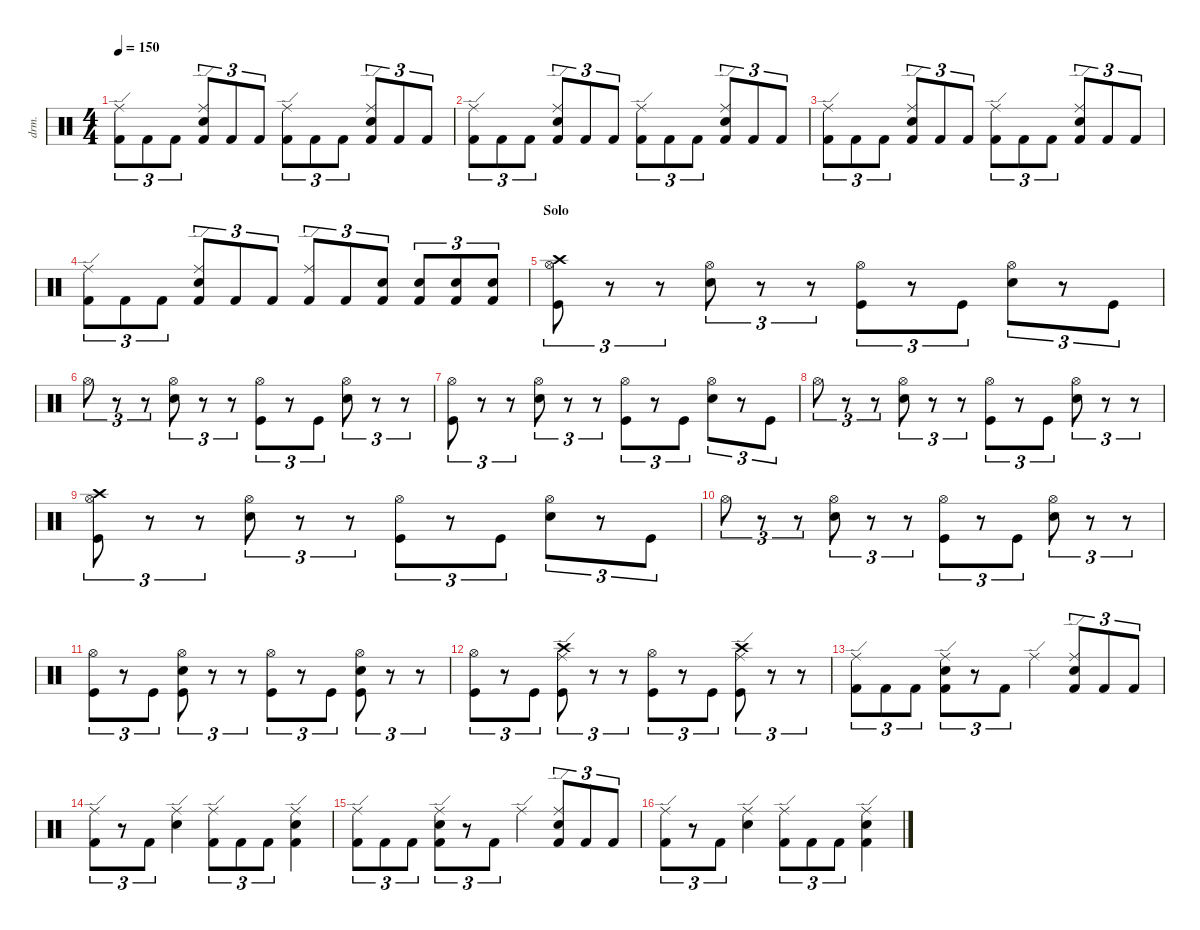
\defaultSystemsLayout 4
\hideDynamics
\bracketExtendMode nobrackets
\otherSystemsTrackNameOrientation horizontal
\track ("Drumkit" "drm.") {solo instrument percussion}
\staff {score}
\articulation defaults
\ts (4 4)
\scale
1.06224
\tempo 150
\accidentals auto
\clef neutral
\ottava regular
\simile none
\ks aminor
("Kick (hit) 2" "Ride (edge)").8{tu (3 2) dy mf beam Down} "Kick (hit) 2".8{tu (3 2) beam Down} "Kick (hit) 2".8{tu (3 2) beam Down} ("Kick (hit) 2" "Snare (hit) 2" "Ride (edge)").8{tu (3 2) beam Up} "Kick (hit) 2".8{tu (3 2) beam Up} "Kick (hit) 2".8{tu (3 2) beam Up} ("Kick (hit) 2" "Ride (edge)").8{tu (3 2) beam Down} "Kick (hit) 2".8{tu (3 2) beam Down} "Kick (hit) 2".8{tu (3 2) beam Down} ("Kick (hit) 2" "Snare (hit) 2" "Ride (edge)").8{tu (3 2) beam Up} "Kick (hit) 2".8{tu (3 2) beam Up} "Kick (hit) 2".8{tu (3 2) beam Up} |
\scale
0.973358 ("Kick (hit) 2" "Ride (edge)").8{tu (3 2) beam Down} "Kick (hit) 2".8{tu (3 2) beam Down} "Kick (hit) 2".8{tu (3 2) beam Down} ("Kick (hit) 2" "Snare (hit) 2" "Ride (edge)").8{tu (3 2) beam Up} "Kick (hit) 2".8{tu (3 2) beam Up} "Kick (hit) 2".8{tu (3 2) beam Up} ("Kick (hit) 2" "Ride (edge)").8{tu (3 2) beam Down} "Kick (hit) 2".8{tu (3 2) beam Down} "Kick (hit) 2".8{tu (3 2) beam Down} ("Kick (hit) 2" "Snare (hit) 2" "Ride (edge)").8{tu (3 2) beam Up} "Kick (hit) 2".8{tu (3 2) beam Up} "Kick (hit) 2".8{tu (3 2) beam Up} |
\scale
0.973358 ("Kick (hit) 2" "Ride (edge)").8{tu (3 2) beam Down} "Kick (hit) 2".8{tu (3 2) beam Down} "Kick (hit) 2".8{tu (3 2) beam Down} ("Kick (hit) 2" "Snare (hit) 2" "Ride (edge)").8{tu (3 2) beam Up} "Kick (hit) 2".8{tu (3 2) beam Up} "Kick (hit) 2".8{tu (3 2) beam Up} ("Kick (hit) 2" "Ride (edge)").8{tu (3 2) beam Down} "Kick (hit) 2".8{tu (3 2) beam Down} "Kick (hit) 2".8{tu (3 2) beam Down} ("Kick (hit) 2" "Snare (hit) 2" "Ride (edge)").8{tu (3 2) beam Up} "Kick (hit) 2".8{tu (3 2) beam Up} "Kick (hit) 2".8{tu (3 2) beam Up} |
\scale
0.991042 ("Kick (hit) 2" "Ride (edge)").8{tu (3 2) beam Down} "Kick (hit) 2".8{tu (3 2) beam Down} "Kick (hit) 2".8{tu (3 2) beam Down} ("Kick (hit) 2" "Snare (hit) 2" "Ride (edge)").8{tu (3 2) beam Up} "Kick (hit) 2".8{tu (3 2) beam Up} "Kick (hit) 2".8{tu (3 2) beam Up} ("Kick (hit) 2" "Ride (edge)").8{tu (3 2) beam Up} "Kick (hit) 2".8{tu (3 2) beam Up} ("Kick (hit) 2" "Snare (hit) 2").8{tu (3 2) beam Up} ("Kick (hit) 2" "Snare (hit) 2").8{tu (3 2) beam Up} ("Kick (hit) 2" "Snare (hit) 2").8{tu (3 2) beam Up} ("Kick (hit) 2" "Snare (hit) 2").8{tu (3 2) beam Up} |
\section ("" "Solo")
\scale
1.06666 ("Hi-Hat (open)" "Kick (hit)" "Crash high (hit)").8{tu (3 2) beam Down} r.8{tu (3 2) beam Down} r.8{tu (3 2) beam Down} ("Hi-Hat (open)" "Snare (hit) 2").8{tu (3 2) beam Down} r.8{tu (3 2) beam Down} r.8{tu (3 2) beam Down} ("Hi-Hat (open)" "Kick (hit)").8{tu (3 2) beam Down} r.8{tu (3 2) beam Down} "Kick (hit)".8{tu (3 2) beam Down} ("Hi-Hat (open)" "Snare (hit) 2").8{tu (3 2) beam Down} r.8{tu (3 2) beam Down} "Kick (hit)".8{tu (3 2) beam Down} |
\scale
0.977779 "Hi-Hat (open)".8{tu (3 2) beam Down} r.8{tu (3 2) beam Down} r.8{tu (3 2) beam Down} ("Hi-Hat (open)" "Snare (hit) 2").8{tu (3 2) beam Down} r.8{tu (3 2) beam Down} r.8{tu (3 2) beam Down} ("Hi-Hat (open)" "Kick (hit)").8{tu (3 2) beam Down} r.8{tu (3 2) beam Down} "Kick (hit)".8{tu (3 2) beam Down} ("Hi-Hat (open)" "Snare (hit) 2").8{tu (3 2) beam Down} r.8{tu (3 2) beam Down} r.8{tu (3 2) beam Down} |
\scale
0.977779 ("Hi-Hat (open)" "Kick (hit)").8{tu (3 2) beam Down} r.8{tu (3 2) beam Down} r.8{tu (3 2) beam Down} ("Hi-Hat (open)" "Snare (hit) 2").8{tu (3 2) beam Down} r.8{tu (3 2) beam Down} r.8{tu (3 2) beam Down} ("Hi-Hat (open)" "Kick (hit)").8{tu (3 2) beam Down} r.8{tu (3 2) beam Down} "Kick (hit)".8{tu (3 2) beam Down} ("Hi-Hat (open)" "Snare (hit) 2").8{tu (3 2) beam Down} r.8{tu (3 2) beam Down} "Kick (hit)".8{tu (3 2) beam Down} |
\scale
0.977779 "Hi-Hat (open)".8{tu (3 2) beam Down} r.8{tu (3 2) beam Down} r.8{tu (3 2) beam Down} ("Hi-Hat (open)" "Snare (hit) 2").8{tu (3 2) beam Down} r.8{tu (3 2) beam Down} r.8{tu (3 2) beam Down} ("Hi-Hat (open)" "Kick (hit)").8{tu (3 2) beam Down} r.8{tu (3 2) beam Down} "Kick (hit)".8{tu (3 2) beam Down} ("Hi-Hat (open)" "Snare (hit) 2").8{tu (3 2) beam Down} r.8{tu (3 2) beam Down} r.8{tu (3 2) beam Down} |
\scale
1.06666 ("Hi-Hat (open)" "Kick (hit)" "Crash high (hit)").8{tu (3 2) beam Down} r.8{tu (3 2) beam Down} r.8{tu (3 2) beam Down} ("Hi-Hat (open)" "Snare (hit) 2").8{tu (3 2) beam Down} r.8{tu (3 2) beam Down} r.8{tu (3 2) beam Down} ("Hi-Hat (open)" "Kick (hit)").8{tu (3 2) beam Down} r.8{tu (3 2) beam Down} "Kick (hit)".8{tu (3 2) beam Down} ("Hi-Hat (open)" "Snare (hit) 2").8{tu (3 2) beam Down} r.8{tu (3 2) beam Down} "Kick (hit)".8{tu (3 2) beam Down} |
\scale
0.977779 "Hi-Hat (open)".8{tu (3 2) beam Down} r.8{tu (3 2) beam Down} r.8{tu (3 2) beam Down} ("Hi-Hat (open)" "Snare (hit) 2").8{tu (3 2) beam Down} r.8{tu (3 2) beam Down} r.8{tu (3 2) beam Down} ("Hi-Hat (open)" "Kick (hit)").8{tu (3 2) beam Down} r.8{tu (3 2) beam Down} "Kick (hit)".8{tu (3 2) beam Down} ("Hi-Hat (open)" "Snare (hit) 2").8{tu (3 2) beam Down} r.8{tu (3 2) beam Down} r.8{tu (3 2) beam Down} |
\scale
0.977779 ("Kick (hit)" "Hi-Hat (open)").8{tu (3 2) beam Down} r.8{tu (3 2) beam Down} "Kick (hit)".8{tu (3 2) beam Down} ("Kick (hit)" "Hi-Hat (open)" "Snare (hit) 2").8{tu (3 2) beam Down} r.8{tu (3 2) beam Down} r.8{tu (3 2) beam Down} ("Kick (hit)" "Hi-Hat (open)").8{tu (3 2) beam Down} r.8{tu (3 2) beam Down} "Kick (hit)".8{tu (3 2) beam Down} ("Kick (hit)" "Hi-Hat (open)" "Snare (hit) 2").8{tu (3 2) beam Down} r.8{tu (3 2) beam Down} r.8{tu (3 2) beam Down} |
\scale
0.977779 ("Kick (hit)" "Hi-Hat (open)").8{tu (3 2) beam Down} r.8{tu (3 2) beam Down} "Kick (hit)".8{tu (3 2) beam Down} ("Kick (hit)" "Crash high (hit)" "Ride (edge)").8{tu (3 2) beam Down} r.8{tu (3 2) beam Down} r.8{tu (3 2) beam Down} ("Kick (hit)" "Hi-Hat (open)").8{tu (3 2) beam Down} r.8{tu (3 2) beam Down} "Kick (hit)".8{tu (3 2) beam Down} ("Kick (hit)" "Crash high (hit)" "Ride (edge)").8{tu (3 2) beam Down} r.8{tu (3 2) beam Down} r.8{tu (3 2) beam Down} |
\scale
1.06666 ("Kick (hit) 2" "Ride (edge)").8{tu (3 2) beam Down} "Kick (hit) 2".8{tu (3 2) beam Down} "Kick (hit) 2".8{tu (3 2) beam Down} ("Kick (hit) 2" "Ride (edge)" "Snare (hit) 2").8{tu (3 2) beam Down} r.8{tu (3 2) beam Down} "Kick (hit) 2".8{tu (3 2) beam Down} "Ride (edge)".4{beam Down} ("Kick (hit) 2" "Ride (edge)" "Snare (hit) 2").8{tu (3 2) beam Up} "Kick (hit) 2".8{tu (3 2) beam Up} "Kick (hit) 2".8{tu (3 2) beam Up} |
\scale
0.977779 ("Kick (hit) 2" "Ride (edge)").8{tu (3 2) beam Down} r.8{tu (3 2) beam Down} "Kick (hit) 2".8{tu (3 2) beam Down} ("Ride (edge)" "Snare (hit) 2").4{beam Down} ("Kick (hit) 2" "Ride (edge)").8{tu (3 2) beam Down} "Kick (hit) 2".8{tu (3 2) beam Down} "Kick (hit) 2".8{tu (3 2) beam Down} ("Ride (edge)" "Snare (hit) 2" "Kick (hit) 2").4{beam Down} |
\scale
0.977779 ("Kick (hit) 2" "Ride (edge)").8{tu (3 2) beam Down} "Kick (hit) 2".8{tu (3 2) beam Down} "Kick (hit) 2".8{tu (3 2) beam Down} ("Kick (hit) 2" "Ride (edge)" "Snare (hit) 2").8{tu (3 2) beam Down} r.8{tu (3 2) beam Down} "Kick (hit) 2".8{tu (3 2) beam Down} "Ride (edge)".4{beam Down} ("Kick (hit) 2" "Ride (edge)" "Snare (hit) 2").8{tu (3 2) beam Up} "Kick (hit) 2".8{tu (3 2) beam Up} "Kick (hit) 2".8{tu (3 2) beam Up} |
\scale
0.977779 ("Kick (hit) 2" "Ride (edge)").8{tu (3 2) beam Down} r.8{tu (3 2) beam Down} "Kick (hit) 2".8{tu (3 2) beam Down} ("Ride (edge)" "Snare (hit) 2").4{beam Down} ("Kick (hit) 2" "Ride (edge)").8{tu (3 2) beam Down} "Kick (hit) 2".8{tu (3 2) beam Down} "Kick (hit) 2".8{tu (3 2) beam Down} ("Ride (edge)" "Snare (hit) 2" "Kick (hit) 2").4{beam Down}
